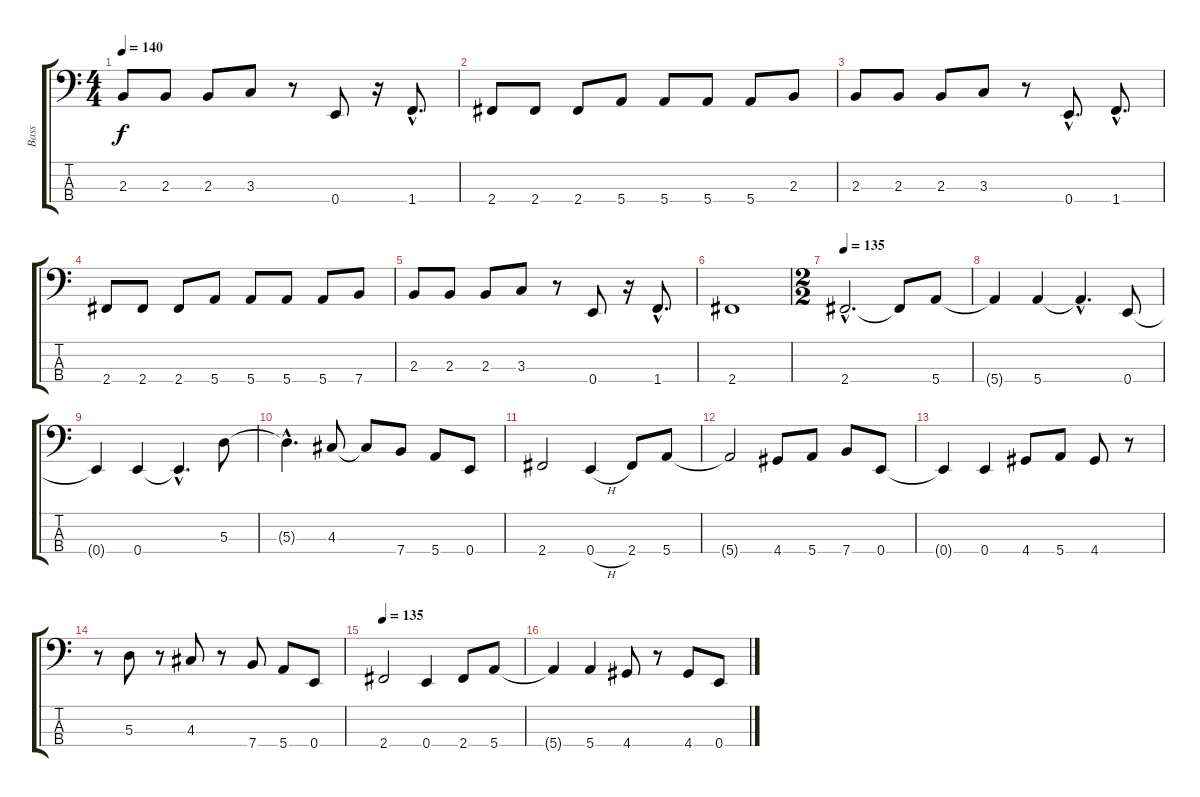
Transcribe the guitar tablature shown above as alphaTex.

\track ("Bass" "Bass") {instrument electricbasspick}
\staff {score tabs}
\tuning (G2 D2 A1 E1) {hide}
\ts (4 4)
\tempo 140
\clef f4
\ks c
2.3.8{dy f} 2.3.8 2.3.8 3.3.8 r.8 0.4.8 r.16 1.4{hac}.8{d} |
2.4.8 2.4.8 2.4.8 5.4.8 5.4.8 5.4.8 5.4.8 2.3.8 |
2.3.8 2.3.8 2.3.8 3.3.8 r.8 0.4{hac}.8{d} 1.4{hac}.8{d} |
2.4.8 2.4.8 2.4.8 5.4.8 5.4.8 5.4.8 5.4.8 7.4.8 |
2.3.8 2.3.8 2.3.8 3.3.8 r.8 0.4.8 r.16 1.4{hac}.8{d} |
2.4.1 |
\ts (2 2)
\tempo 135
2.4{hac}.2{d} 2.4{t}.8 5.4.8 |
5.4{t}.4 5.4.4 5.4{hac t}.4{d} 0.4.8 |
0.4{t}.4 0.4.4 0.4{hac t}.4{d} 5.3.8 |
5.3{hac t}.4{d} 4.3.8 4.3{t}.8 7.4.8 5.4.8 0.4.8 |
2.4.2 0.4{h}.4 2.4.8 5.4.8 |
5.4{t}.2 4.4.8 5.4.8 7.4.8 0.4.8 |
0.4{t}.4 0.4.4 4.4.8 5.4.8 4.4.8 r.8 |
r.8 5.3.8 r.8 4.3.8 r.8 7.4.8 5.4.8 0.4.8 |
\tempo 135
2.4.2 0.4.4 2.4.8 5.4.8 |
5.4{t}.4 5.4.4 4.4.8 r.8 4.4.8 0.4.8
